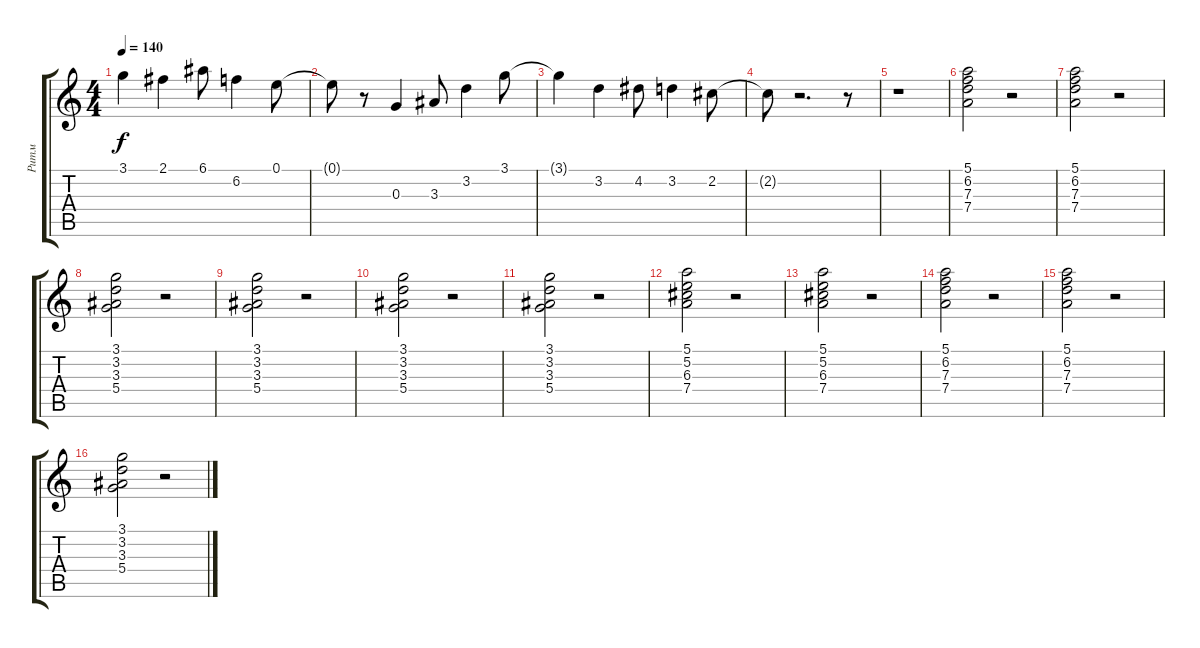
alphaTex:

\track ("Ритм" "Ритм") {instrument electricguitarclean}
\staff {score tabs}
\tuning (E4 B3 G3 D3 A2 E2) {hide}
\ts (4 4)
\tempo 140
\clef g2
\ks c
3.1{t}.4{dy f} 2.1.4 6.1.8 6.2.4 0.1.8 |
0.1{t}.8 r.8 0.3.4 3.3.8 3.2.4 3.1.8 |
3.1{t}.4 3.2.4 4.2.8 3.2.4 2.2.8 |
2.2{t}.8 r.2{d} r.8 |
r.1 |
(5.1 6.2 7.3 7.4).2 r.2 |
(5.1 6.2 7.3 7.4).2 r.2 |
(3.1 3.2 3.3 5.4).2 r.2 |
(3.1 3.2 3.3 5.4).2 r.2 |
(3.1 3.2 3.3 5.4).2 r.2 |
(3.1 3.2 3.3 5.4).2 r.2 |
(5.1 5.2 6.3 7.4).2 r.2 |
(5.1 5.2 6.3 7.4).2 r.2 |
(5.1 6.2 7.3 7.4).2 r.2 |
(5.1 6.2 7.3 7.4).2 r.2 |
(3.1 3.2 3.3 5.4).2 r.2
